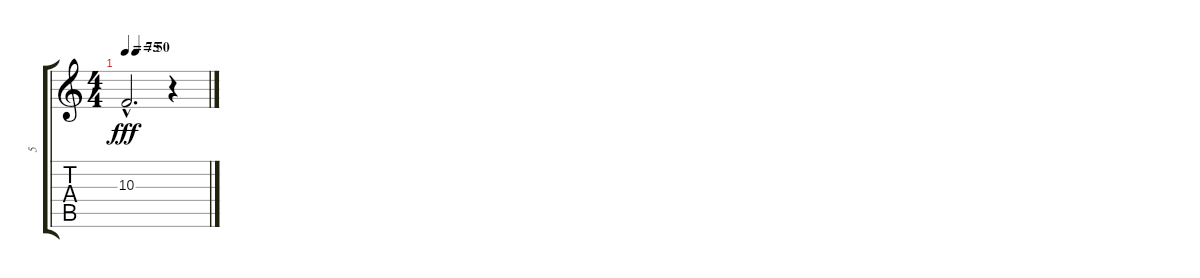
\track ("5" "5") {instrument trumpet}
\staff {score tabs}
\tuning (E4 B3 G3 D3 A2 E2) {hide}
\ts (4 4)
\tempo 75
\tempo (50 0.125)
\clef g2
\ks c
10.3{hac}.2{d dy fff} r.4
